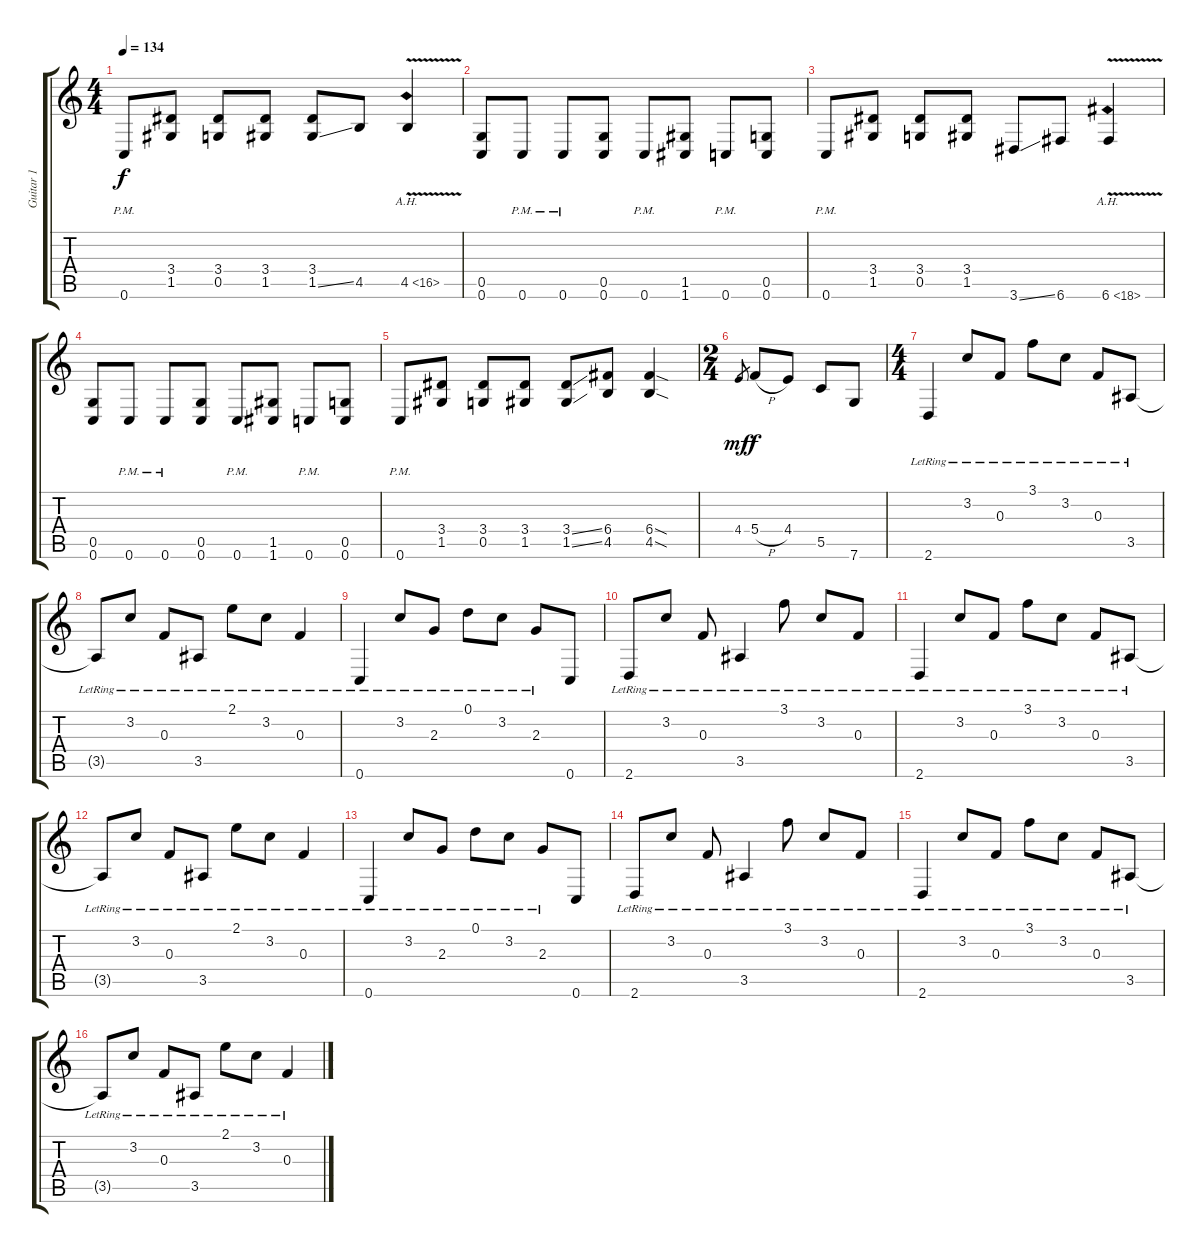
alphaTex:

\track ("Guitar 1" "Guitar 1") {instrument distortionguitar}
\staff {score tabs}
\tuning (D4 A3 F3 C3 G2 C2) {hide}
\ts (4 4)
\tempo 134
\clef g2
\ks c
0.6{pm}.8{dy f} (3.4 1.5).8 (3.4 0.5).8 (3.4 1.5).8 (3.4 1.5{ss}).8 4.5.8 4.5{ah 12 v}.4 |
(0.5 0.6).8 0.6{pm}.8 0.6{pm}.8 (0.5 0.6).8 0.6{pm}.8 (1.5 1.6).8 0.6{pm}.8 (0.5 0.6).8 |
0.6{pm}.8 (3.4 1.5).8 (3.4 0.5).8 (3.4 1.5).8 3.6{ss}.8 6.6.8 6.6{ah 12 v}.4 |
(0.5 0.6).8 0.6{pm}.8 0.6{pm}.8 (0.5 0.6).8 0.6{pm}.8 (1.5 1.6).8 0.6{pm}.8 (0.5 0.6).8 |
0.6{pm}.8 (3.4 1.5).8 (3.4 0.5).8 (3.4 1.5).8 (3.4{ss} 1.5{ss}).8 (6.4 4.5).8 (6.4{sod} 4.5{sod}).4 |
\ts (2 4)
4.4.8{gr dy mf} 5.4{h}.8{dy f} 4.4.8 5.5.8 7.6.8 |
\ts (4 4)
2.6{lr}.4 3.2{lr}.8 0.3{lr}.8 3.1{lr}.8 3.2{lr}.8 0.3{lr}.8 3.5{lr}.8 |
3.5{lr t}.8 3.2{lr}.8 0.3{lr}.8 3.5{lr}.8 2.1{lr}.8 3.2{lr}.8 0.3{lr}.4 |
0.6{lr}.4 3.2{lr}.8 2.3{lr}.8 0.1{lr}.8 3.2{lr}.8 2.3{lr}.8 0.6.8 |
2.6{lr}.8 3.2{lr}.8 0.3{lr}.8 3.5{lr}.4 3.1{lr}.8 3.2{lr}.8 0.3{lr}.8 |
2.6{lr}.4 3.2{lr}.8 0.3{lr}.8 3.1{lr}.8 3.2{lr}.8 0.3{lr}.8 3.5{lr}.8 |
3.5{lr t}.8 3.2{lr}.8 0.3{lr}.8 3.5{lr}.8 2.1{lr}.8 3.2{lr}.8 0.3{lr}.4 |
0.6{lr}.4 3.2{lr}.8 2.3{lr}.8 0.1{lr}.8 3.2{lr}.8 2.3{lr}.8 0.6.8 |
2.6{lr}.8 3.2{lr}.8 0.3{lr}.8 3.5{lr}.4 3.1{lr}.8 3.2{lr}.8 0.3{lr}.8 |
2.6{lr}.4 3.2{lr}.8 0.3{lr}.8 3.1{lr}.8 3.2{lr}.8 0.3{lr}.8 3.5{lr}.8 |
3.5{lr t}.8 3.2{lr}.8 0.3{lr}.8 3.5{lr}.8 2.1{lr}.8 3.2{lr}.8 0.3{lr}.4
